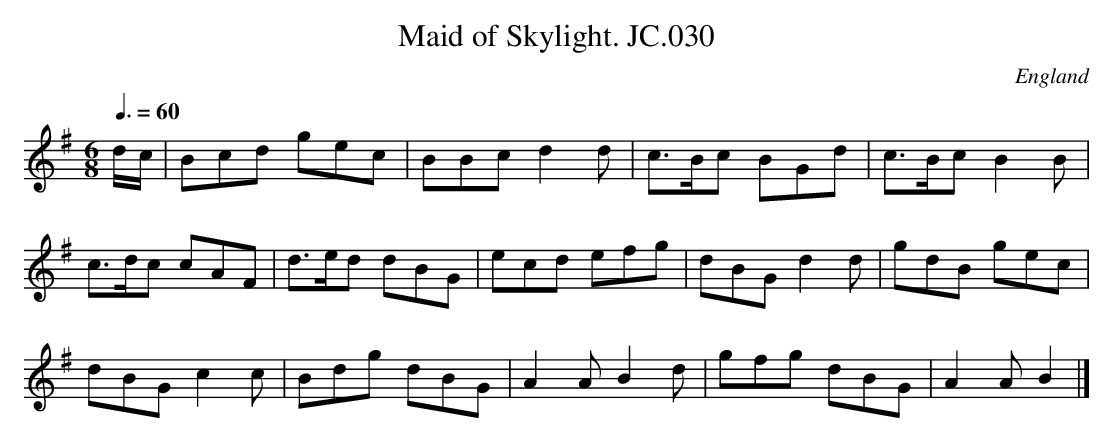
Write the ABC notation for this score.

X:1
T:Maid of Skylight. JC.030
L:1/8
M:6/8
O:England
Q:3/8=60
K:G
d/c/|\
Bcd gec|BBc d2d|c>Bc BGd|c>Bc B2B|!
c>dc cAF|d>ed dBG|ecd efg|dBG d2d|gdB gec|!
dBG c2c|Bdg dBG|A2A B2d|gfg dBG|A2A B2|]
